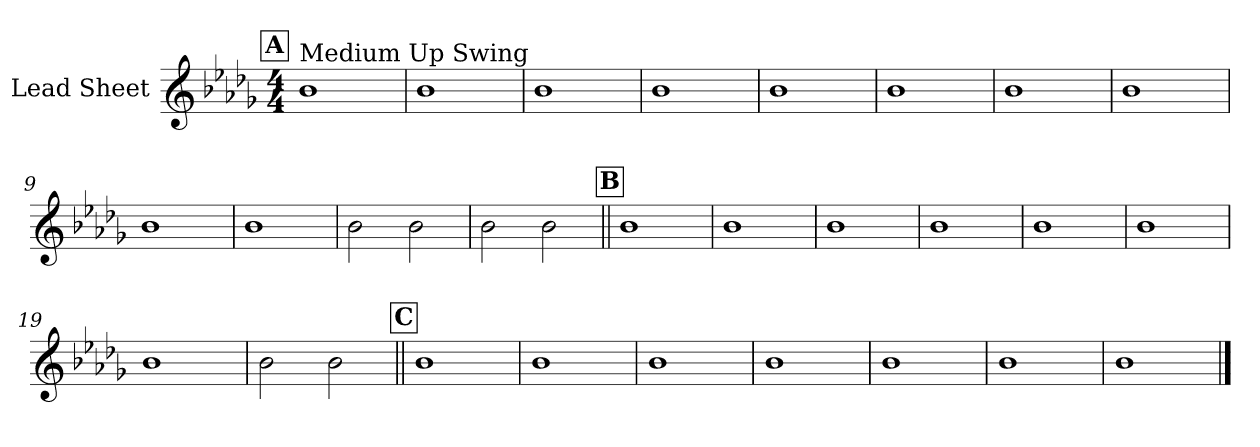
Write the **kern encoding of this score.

**kern
*part1
*staff1
*I"Lead Sheet
*clefG2
*k[b-e-a-d-g-]
*b-:
*M4/4
!!LO:REH:place=s1:a:fs=14:t=A
=1
!LO:TX:a:t=Medium Up Swing
1b-
=2
1b-
=3
1b-
=4
1b-
!!LO:LB:g=z
=5
1b-
=6
1b-
=7
1b-
=8
1b-
!!LO:LB:g=z
=9
1b-
=10
1b-
=11
2b-\
2b-\
=12
2b-\
2b-\
!!LO:LB:g=z
!!LO:REH:place=s1:a:fs=14:t=B
=13||
1b-
=14
1b-
=15
1b-
=16
1b-
!!LO:LB:g=z
=17
1b-
=18
1b-
=19
1b-
=20
2b-\
2b-\
!!LO:LB:g=z
!!LO:REH:place=s1:a:fs=14:t=C
=21||
1b-
=22
1b-
=23
1b-
=24
1b-
!!LO:LB:g=z
=25
1b-
=26
1b-
=27
1b-
==
*-
